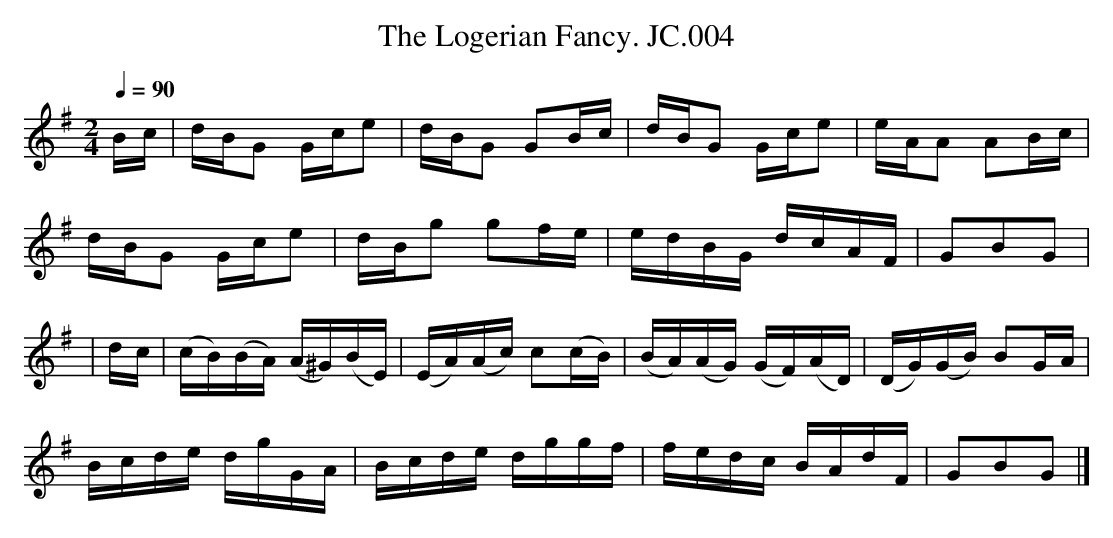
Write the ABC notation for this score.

X:1
T:Logerian Fancy. JC.004, The
M:2/4
L:1/16
Q:1/4=90
K:G
Bc|\\
dBG2 Gce2|dBG2 G2Bc|dBG2 Gce2|eAA2 A2Bc|
dBG2 Gce2|dBg2 g2fe|edBG dcAF|G2B2G2|
|dc|(cB)(BA) (A^G)(BE)|(EA)(Ac) c2(cB)|\\
(BA)(AG) (GF)(AD)|(DG)(GB) B2GA|
Bcde dgGA|Bcde dggf|fedc BAdF|G2B2G2|]
